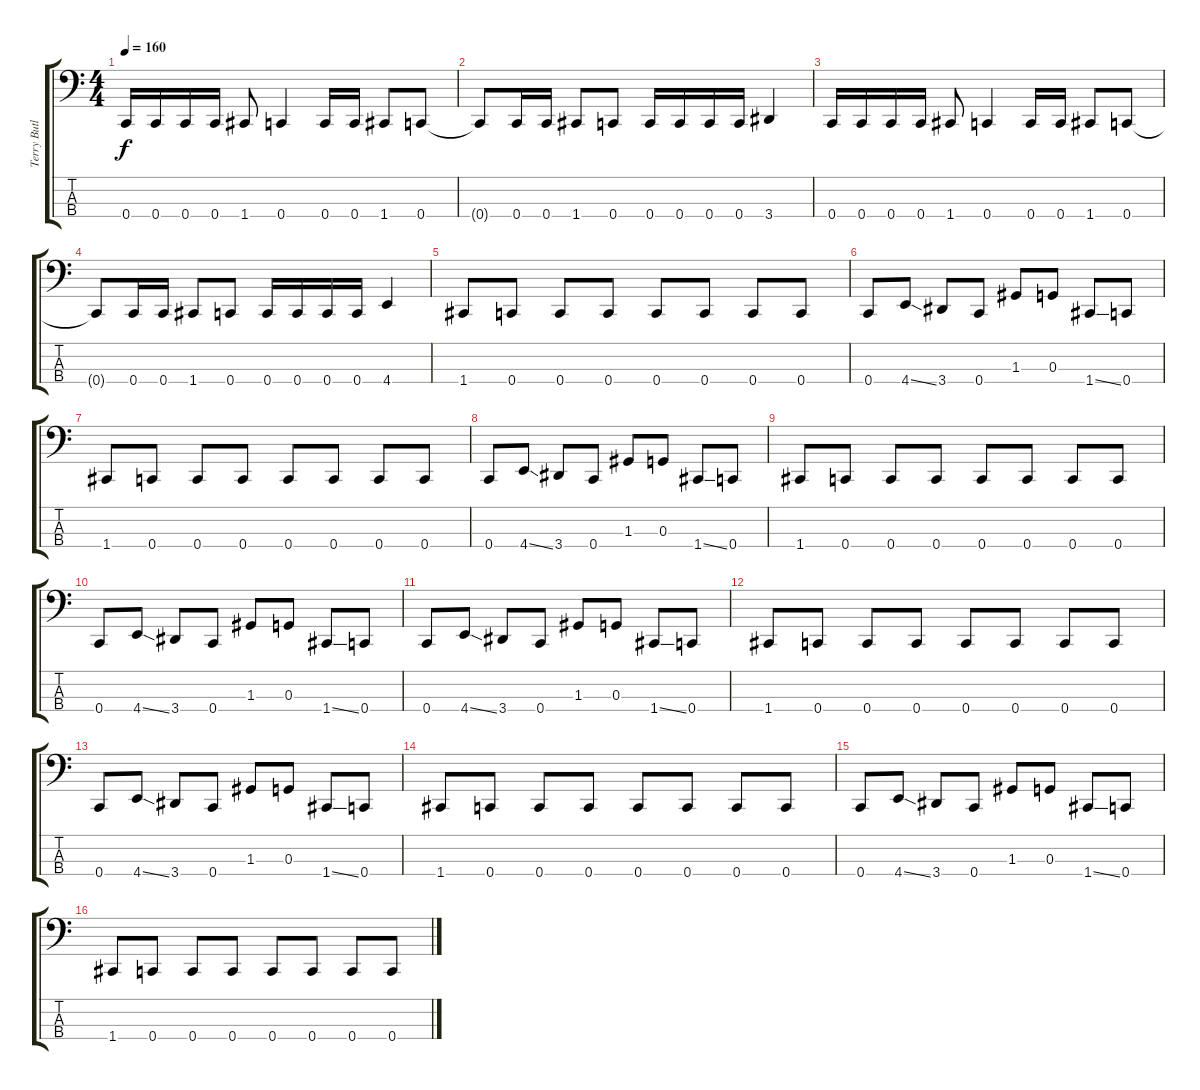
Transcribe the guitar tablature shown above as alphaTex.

\track ("Terry Butler (Bass Dropped C)" "Terry Butl") {instrument electricbasspick}
\staff {score tabs}
\tuning (F2 C2 G1 C1) {hide}
\ts (4 4)
\tempo 160
\clef f4
\ks c
0.4.16{dy f} 0.4.16 0.4.16 0.4.16 1.4.8 0.4.4 0.4.16 0.4.16 1.4.8 0.4.8 |
0.4{t}.8 0.4.16 0.4.16 1.4.8 0.4.8 0.4.16 0.4.16 0.4.16 0.4.16 3.4.4 |
0.4.16 0.4.16 0.4.16 0.4.16 1.4.8 0.4.4 0.4.16 0.4.16 1.4.8 0.4.8 |
0.4{t}.8 0.4.16 0.4.16 1.4.8 0.4.8 0.4.16 0.4.16 0.4.16 0.4.16 4.4.4 |
1.4.8 0.4.8 0.4.8 0.4.8 0.4.8 0.4.8 0.4.8 0.4.8 |
0.4.8 4.4{ss}.8 3.4.8 0.4.8 1.3.8 0.3.8 1.4{ss}.8 0.4.8 |
1.4.8 0.4.8 0.4.8 0.4.8 0.4.8 0.4.8 0.4.8 0.4.8 |
0.4.8 4.4{ss}.8 3.4.8 0.4.8 1.3.8 0.3.8 1.4{ss}.8 0.4.8 |
1.4.8 0.4.8 0.4.8 0.4.8 0.4.8 0.4.8 0.4.8 0.4.8 |
0.4.8 4.4{ss}.8 3.4.8 0.4.8 1.3.8 0.3.8 1.4{ss}.8 0.4.8 |
0.4.8 4.4{ss}.8 3.4.8 0.4.8 1.3.8 0.3.8 1.4{ss}.8 0.4.8 |
1.4.8 0.4.8 0.4.8 0.4.8 0.4.8 0.4.8 0.4.8 0.4.8 |
0.4.8 4.4{ss}.8 3.4.8 0.4.8 1.3.8 0.3.8 1.4{ss}.8 0.4.8 |
1.4.8 0.4.8 0.4.8 0.4.8 0.4.8 0.4.8 0.4.8 0.4.8 |
0.4.8 4.4{ss}.8 3.4.8 0.4.8 1.3.8 0.3.8 1.4{ss}.8 0.4.8 |
1.4.8 0.4.8 0.4.8 0.4.8 0.4.8 0.4.8 0.4.8 0.4.8
